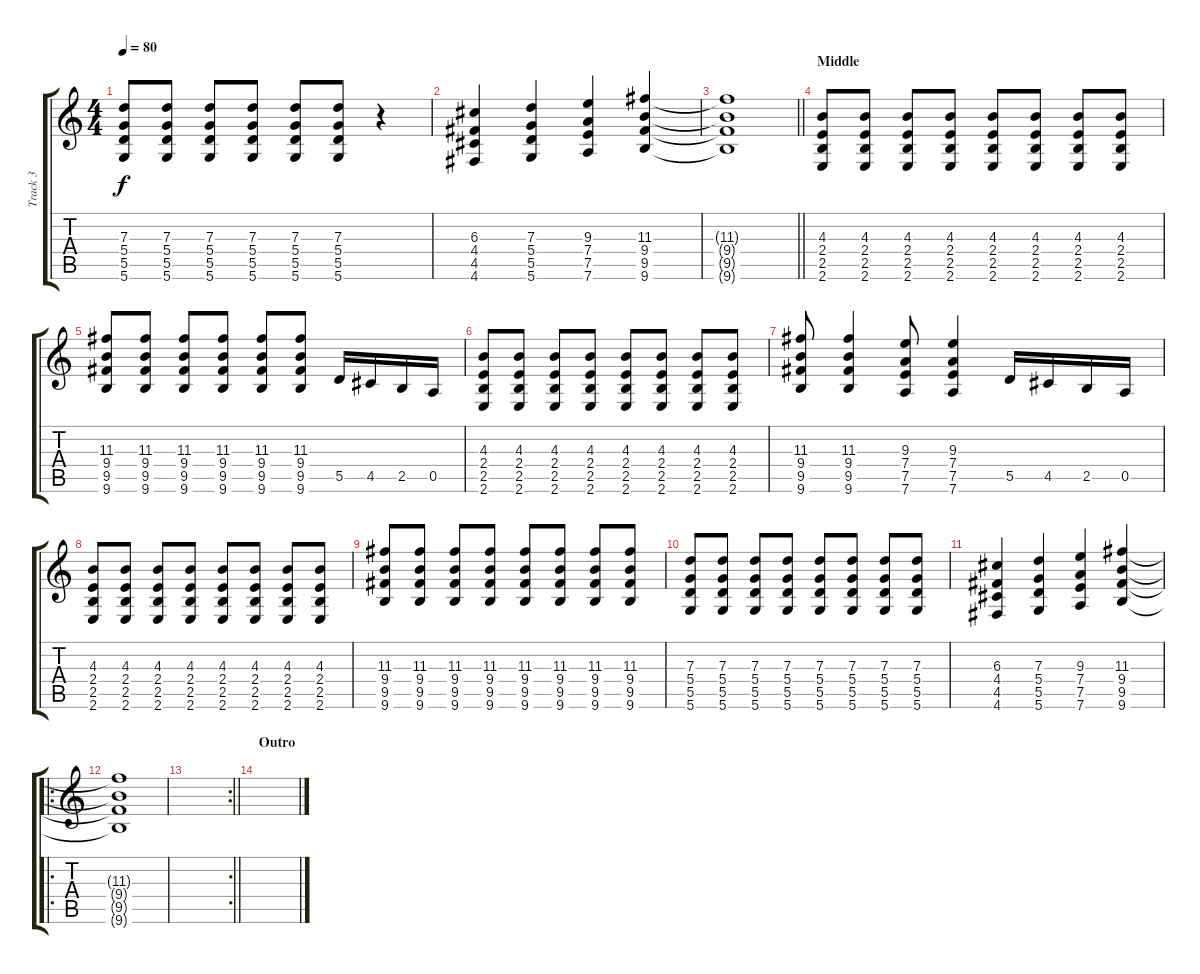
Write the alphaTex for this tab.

\track ("Track 3" "Track 3") {instrument overdrivenguitar}
\staff {score tabs}
\tuning (E4 B3 G3 D3 A2 D2) {hide}
\ts (4 4)
\tempo 80
\clef g2
\ks c
(7.3 5.4 5.5 5.6).8{dy f} (7.3 5.4 5.5 5.6).8 (7.3 5.4 5.5 5.6).8 (7.3 5.4 5.5 5.6).8 (7.3 5.4 5.5 5.6).8 (7.3 5.4 5.5 5.6).8 r.4 |
(6.3 4.4 4.5 4.6).4 (7.3 5.4 5.5 5.6).4 (9.3 7.4 7.5 7.6).4 (11.3 9.4 9.5 9.6).4 |
\barLineRight lightlight
(11.3{t} 9.4{t} 9.5{t} 9.6{t}).1 |
\section ("" "Middle")
(4.3 2.4 2.5 2.6).8 (4.3 2.4 2.5 2.6).8 (4.3 2.4 2.5 2.6).8 (4.3 2.4 2.5 2.6).8 (4.3 2.4 2.5 2.6).8 (4.3 2.4 2.5 2.6).8 (4.3 2.4 2.5 2.6).8 (4.3 2.4 2.5 2.6).8 |
(11.3 9.4 9.5 9.6).8 (11.3 9.4 9.5 9.6).8 (11.3 9.4 9.5 9.6).8 (11.3 9.4 9.5 9.6).8 (11.3 9.4 9.5 9.6).8 (11.3 9.4 9.5 9.6).8 5.5.16 4.5.16 2.5.16 0.5.16 |
(4.3 2.4 2.5 2.6).8 (4.3 2.4 2.5 2.6).8 (4.3 2.4 2.5 2.6).8 (4.3 2.4 2.5 2.6).8 (4.3 2.4 2.5 2.6).8 (4.3 2.4 2.5 2.6).8 (4.3 2.4 2.5 2.6).8 (4.3 2.4 2.5 2.6).8 |
(11.3 9.4 9.5 9.6).8 (11.3 9.4 9.5 9.6).4 (9.3 7.4 7.5 7.6).8 (9.3 7.4 7.5 7.6).4 5.5.16 4.5.16 2.5.16 0.5.16 |
(4.3 2.4 2.5 2.6).8 (4.3 2.4 2.5 2.6).8 (4.3 2.4 2.5 2.6).8 (4.3 2.4 2.5 2.6).8 (4.3 2.4 2.5 2.6).8 (4.3 2.4 2.5 2.6).8 (4.3 2.4 2.5 2.6).8 (4.3 2.4 2.5 2.6).8 |
(11.3 9.4 9.5 9.6).8 (11.3 9.4 9.5 9.6).8 (11.3 9.4 9.5 9.6).8 (11.3 9.4 9.5 9.6).8 (11.3 9.4 9.5 9.6).8 (11.3 9.4 9.5 9.6).8 (11.3 9.4 9.5 9.6).8 (11.3 9.4 9.5 9.6).8 |
(7.3 5.4 5.5 5.6).8 (7.3 5.4 5.5 5.6).8 (7.3 5.4 5.5 5.6).8 (7.3 5.4 5.5 5.6).8 (7.3 5.4 5.5 5.6).8 (7.3 5.4 5.5 5.6).8 (7.3 5.4 5.5 5.6).8 (7.3 5.4 5.5 5.6).8 |
(6.3 4.4 4.5 4.6).4 (7.3 5.4 5.5 5.6).4 (9.3 7.4 7.5 7.6).4 (11.3 9.4 9.5 9.6).4 |
\ro
(11.3{t} 9.4{t} 9.5{t} 9.6{t}).1 |
\rc 2
\barLineRight lightlight
|
\section ("" "Outro")
